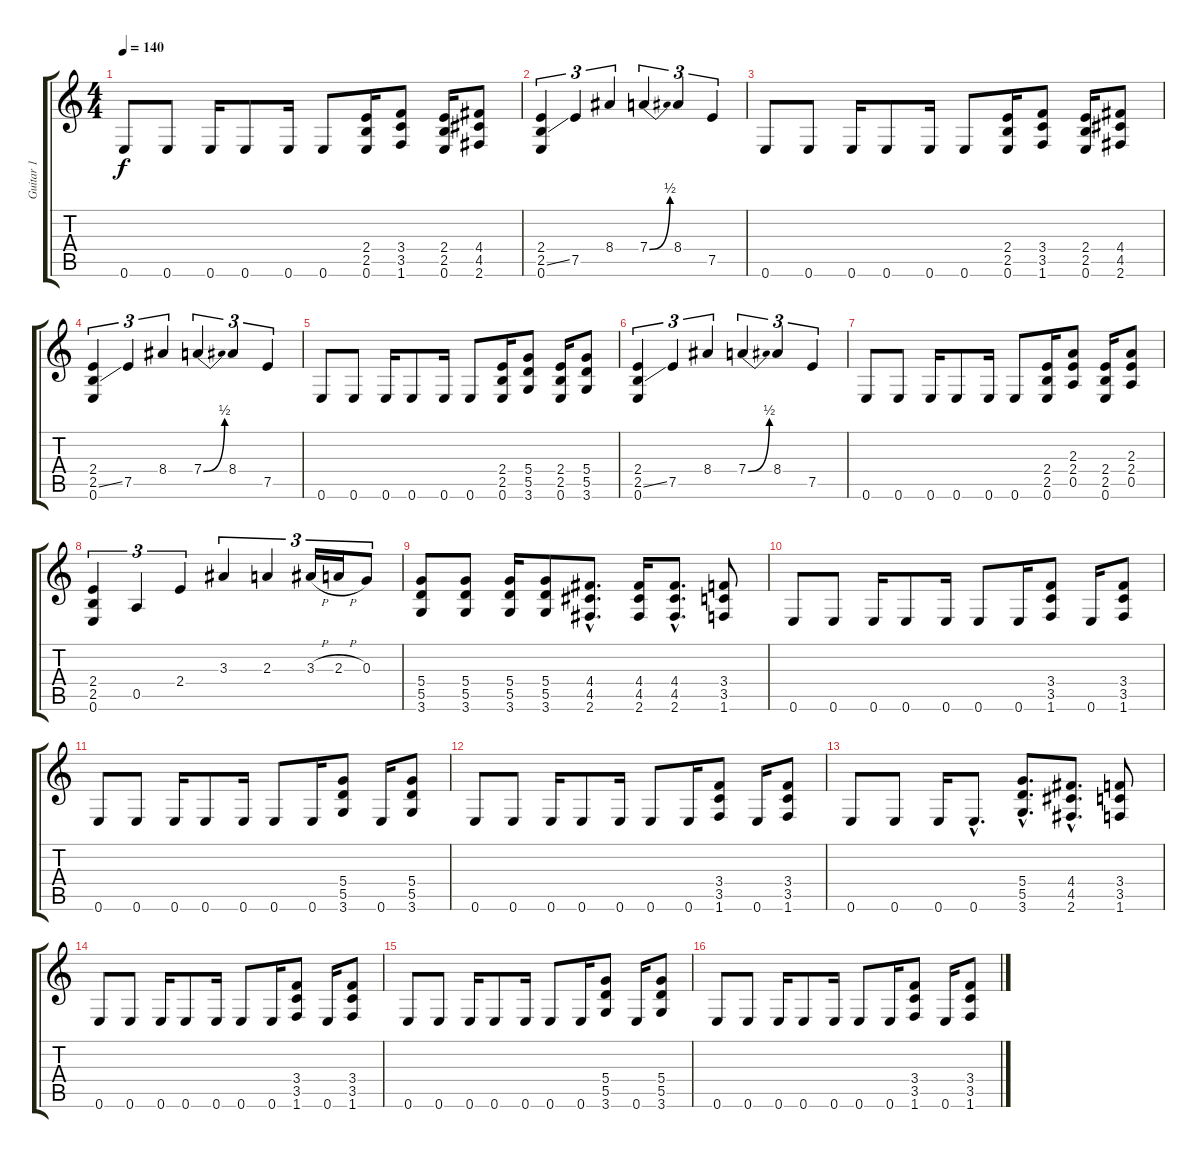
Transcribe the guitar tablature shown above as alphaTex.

\track ("Guitar 1" "Guitar 1") {instrument distortionguitar}
\staff {score tabs}
\tuning (E4 B3 G3 D3 A2 E2) {hide}
\ts (4 4)
\tempo 140
\clef g2
\ks c
0.6.8{dy f} 0.6.8 0.6.16 0.6.8 0.6.16 0.6.8 (2.4 2.5 0.6).16 (3.4 3.5 1.6).8 (2.4 2.5 0.6).16 (4.4 4.5 2.6).8 |
(2.4 2.5{ss} 0.6).4{tu (3 2)} 7.5.4{tu (3 2)} 8.4.4{tu (3 2)} 7.4{be (bend 0 0 60 2)}.4{tu (3 2)} 8.4.4{tu (3 2)} 7.5.4{tu (3 2)} |
0.6.8 0.6.8 0.6.16 0.6.8 0.6.16 0.6.8 (2.4 2.5 0.6).16 (3.4 3.5 1.6).8 (2.4 2.5 0.6).16 (4.4 4.5 2.6).8 |
(2.4 2.5{ss} 0.6).4{tu (3 2)} 7.5.4{tu (3 2)} 8.4.4{tu (3 2)} 7.4{be (bend 0 0 60 2)}.4{tu (3 2)} 8.4.4{tu (3 2)} 7.5.4{tu (3 2)} |
0.6.8 0.6.8 0.6.16 0.6.8 0.6.16 0.6.8 (2.4 2.5 0.6).16 (5.4 5.5 3.6).8 (2.4 2.5 0.6).16 (5.4 5.5 3.6).8 |
(2.4 2.5{ss} 0.6).4{tu (3 2)} 7.5.4{tu (3 2)} 8.4.4{tu (3 2)} 7.4{be (bend 0 0 60 2)}.4{tu (3 2)} 8.4.4{tu (3 2)} 7.5.4{tu (3 2)} |
0.6.8 0.6.8 0.6.16 0.6.8 0.6.16 0.6.8 (2.4 2.5 0.6).16 (2.3 2.4 0.5).8 (2.4 2.5 0.6).16 (2.3 2.4 0.5).8 |
(2.4 2.5 0.6).4{tu (3 2)} 0.5.4{tu (3 2)} 2.4.4{tu (3 2)} 3.3.4{tu (3 2)} 2.3.4{tu (3 2)} 3.3{h}.16{tu (3 2)} 2.3{h}.16{tu (3 2)} 0.3.8{tu (3 2)} |
(5.4 5.5 3.6).8 (5.4 5.5 3.6).8 (5.4 5.5 3.6).16 (5.4 5.5 3.6).8 (4.4{hac} 4.5{hac} 2.6{hac}).8{d} (4.4 4.5 2.6).16 (4.4{hac} 4.5{hac} 2.6{hac}).8{d} (3.4 3.5 1.6).8 |
0.6.8 0.6.8 0.6.16 0.6.8 0.6.16 0.6.8 0.6.16 (3.4 3.5 1.6).8 0.6.16 (3.4 3.5 1.6).8 |
0.6.8 0.6.8 0.6.16 0.6.8 0.6.16 0.6.8 0.6.16 (5.4 5.5 3.6).8 0.6.16 (5.4 5.5 3.6).8 |
0.6.8 0.6.8 0.6.16 0.6.8 0.6.16 0.6.8 0.6.16 (3.4 3.5 1.6).8 0.6.16 (3.4 3.5 1.6).8 |
0.6.8 0.6.8 0.6.16 0.6{hac}.8{d} (5.4{hac} 5.5{hac} 3.6{hac}).8{d} (4.4{hac} 4.5{hac} 2.6{hac}).8{d} (3.4 3.5 1.6).8 |
0.6.8 0.6.8 0.6.16 0.6.8 0.6.16 0.6.8 0.6.16 (3.4 3.5 1.6).8 0.6.16 (3.4 3.5 1.6).8 |
0.6.8 0.6.8 0.6.16 0.6.8 0.6.16 0.6.8 0.6.16 (5.4 5.5 3.6).8 0.6.16 (5.4 5.5 3.6).8 |
0.6.8 0.6.8 0.6.16 0.6.8 0.6.16 0.6.8 0.6.16 (3.4 3.5 1.6).8 0.6.16 (3.4 3.5 1.6).8
